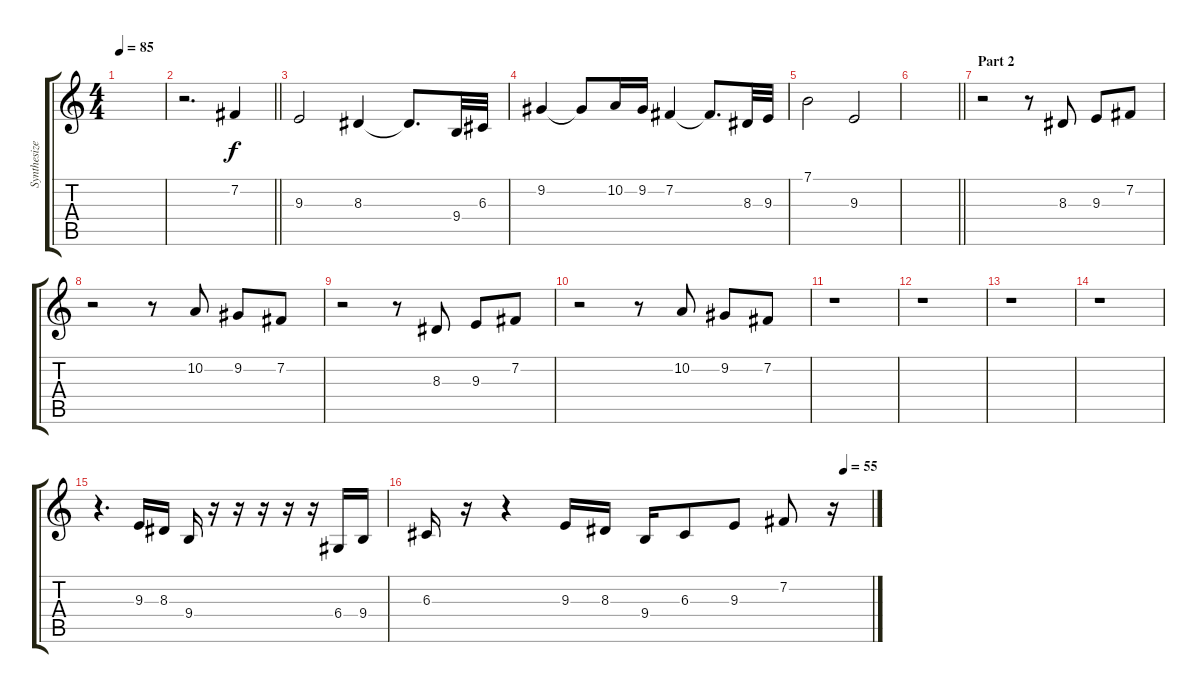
\track ("Synthesizer" "Synthesize") {instrument pad1newage}
\staff {score tabs}
\tuning (E4 B3 G3 D3 A2 E2) {hide}
\ts (4 4)
\tempo 85
\clef g2
\ks c
|
\barLineRight lightlight
r.2{d} 7.2.4 |
9.3.2 8.3.4 8.3{t}.8{d} 9.4.32 6.3.32 |
9.2.4 9.2{t}.8 10.2.16 9.2.16 7.2.4 7.2{t}.8{d} 8.3.32 9.3.32 |
7.1.2 9.3.2 |
\barLineRight lightlight
|
\section ("" "Part 2")
r.2 r.8 8.3.8 9.3.8 7.2.8 |
r.2 r.8 10.2.8 9.2.8 7.2.8 |
r.2 r.8 8.3.8 9.3.8 7.2.8 |
r.2 r.8 10.2.8 9.2.8 7.2.8 |
r.1 |
r.1 |
r.1 |
r.1 |
r.4{d} 9.3.16 8.3.16 9.4.16 r.16 r.16 r.16 r.16 r.16 6.4.16 9.4.16 |
\tempo (55 0.9375)
6.3.16 r.16 r.4 9.3.16 8.3.16 9.4.16 6.3.8 9.3.8 7.2.8 r.16
